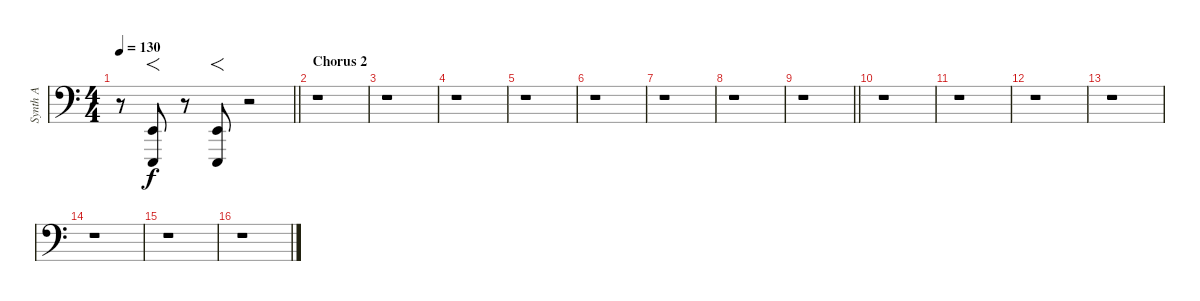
\track ("Synth A" "Synth A") {instrument synthbrass1}
\staff {score}
\tuning (G2 D2 A1 E1 B0) {hide}
\ts (4 4)
\tempo 130
\clef f4
\barLineRight lightlight
\ks aminor
r.8{dy f} (7.3 5.5).8{f} r.8 (7.3 5.5).8{f} r.2 |
\section ("" "Chorus 2")
r.1 |
r.1 |
r.1 |
r.1 |
r.1 |
r.1 |
r.1 |
\barLineRight lightlight
r.1 |
\section ("" "")
r.1 |
r.1 |
r.1 |
r.1 |
r.1 |
r.1 |
r.1
